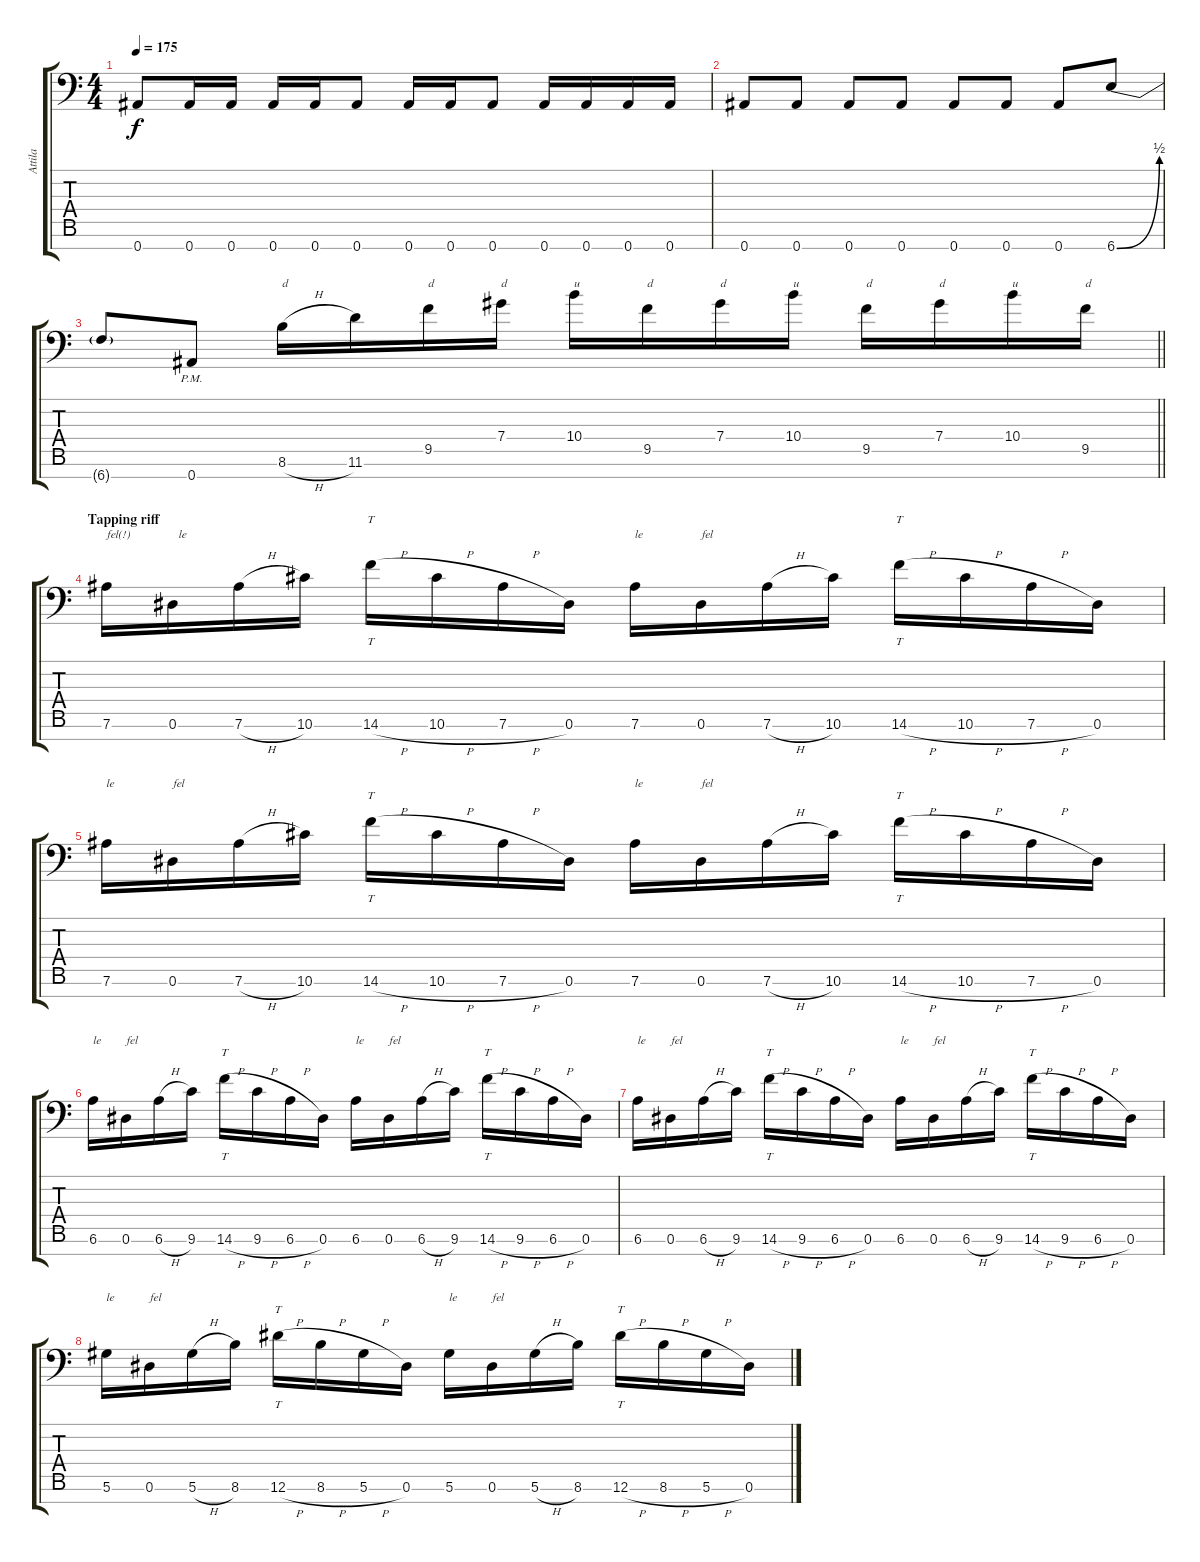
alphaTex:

\track ("Attila" "Attila") {instrument distortionguitar}
\staff {score tabs}
\tuning (Eb4 Bb3 Gb3 Db3 Ab2 Eb2 Bb1) {hide}
\ts (4 4)
\tempo 175
\clef f4
\ks c
0.7{t}.8{dy f} 0.7.16 0.7.16 0.7.16 0.7.16 0.7.8 0.7.16 0.7.16 0.7.8 0.7.16 0.7.16 0.7.16 0.7.16 |
0.7.8 0.7.8 0.7.8 0.7.8 0.7.8 0.7.8 0.7.8 6.7{be (bend 0 0 60 2)}.8 |
\barLineRight lightlight
6.7{t}.8 0.7{pm}.8 8.6{h}.16{txt "d"} 11.6.16 9.5.16{txt "d"} 7.4.16{txt "d"} 10.4.16{txt "u"} 9.5.16{txt "d"} 7.4.16{txt "d"} 10.4.16{txt "u"} 9.5.16{txt "d"} 7.4.16{txt "d"} 10.4.16{txt "u"} 9.5.16{txt "d"} |
\section ("" "Tapping riff")
7.6.16{txt "fel(!)"} 0.6.16{txt "  le"} 7.6{h}.16 10.6.16 14.6{h}.16{tt} 10.6{h}.16 7.6{h}.16 0.6.16 7.6.16{txt "le"} 0.6.16{txt "fel"} 7.6{h}.16 10.6.16 14.6{h}.16{tt} 10.6{h}.16 7.6{h}.16 0.6.16 |
7.6.16{txt "le"} 0.6.16{txt "fel"} 7.6{h}.16 10.6.16 14.6{h}.16{tt} 10.6{h}.16 7.6{h}.16 0.6.16 7.6.16{txt "le"} 0.6.16{txt "fel"} 7.6{h}.16 10.6.16 14.6{h}.16{tt} 10.6{h}.16 7.6{h}.16 0.6.16 |
6.6.16{txt "le"} 0.6.16{txt "fel"} 6.6{h}.16 9.6.16 14.6{h}.16{tt} 9.6{h}.16 6.6{h}.16 0.6.16 6.6.16{txt "le"} 0.6.16{txt "fel"} 6.6{h}.16 9.6.16 14.6{h}.16{tt} 9.6{h}.16 6.6{h}.16 0.6.16 |
6.6.16{txt "le"} 0.6.16{txt "fel"} 6.6{h}.16 9.6.16 14.6{h}.16{tt} 9.6{h}.16 6.6{h}.16 0.6.16 6.6.16{txt "le"} 0.6.16{txt "fel"} 6.6{h}.16 9.6.16 14.6{h}.16{tt} 9.6{h}.16 6.6{h}.16 0.6.16 |
5.6.16{txt "le"} 0.6.16{txt "fel"} 5.6{h}.16 8.6.16 12.6{h}.16{tt} 8.6{h}.16 5.6{h}.16 0.6.16 5.6.16{txt "le"} 0.6.16{txt "fel"} 5.6{h}.16 8.6.16 12.6{h}.16{tt} 8.6{h}.16 5.6{h}.16 0.6.16
